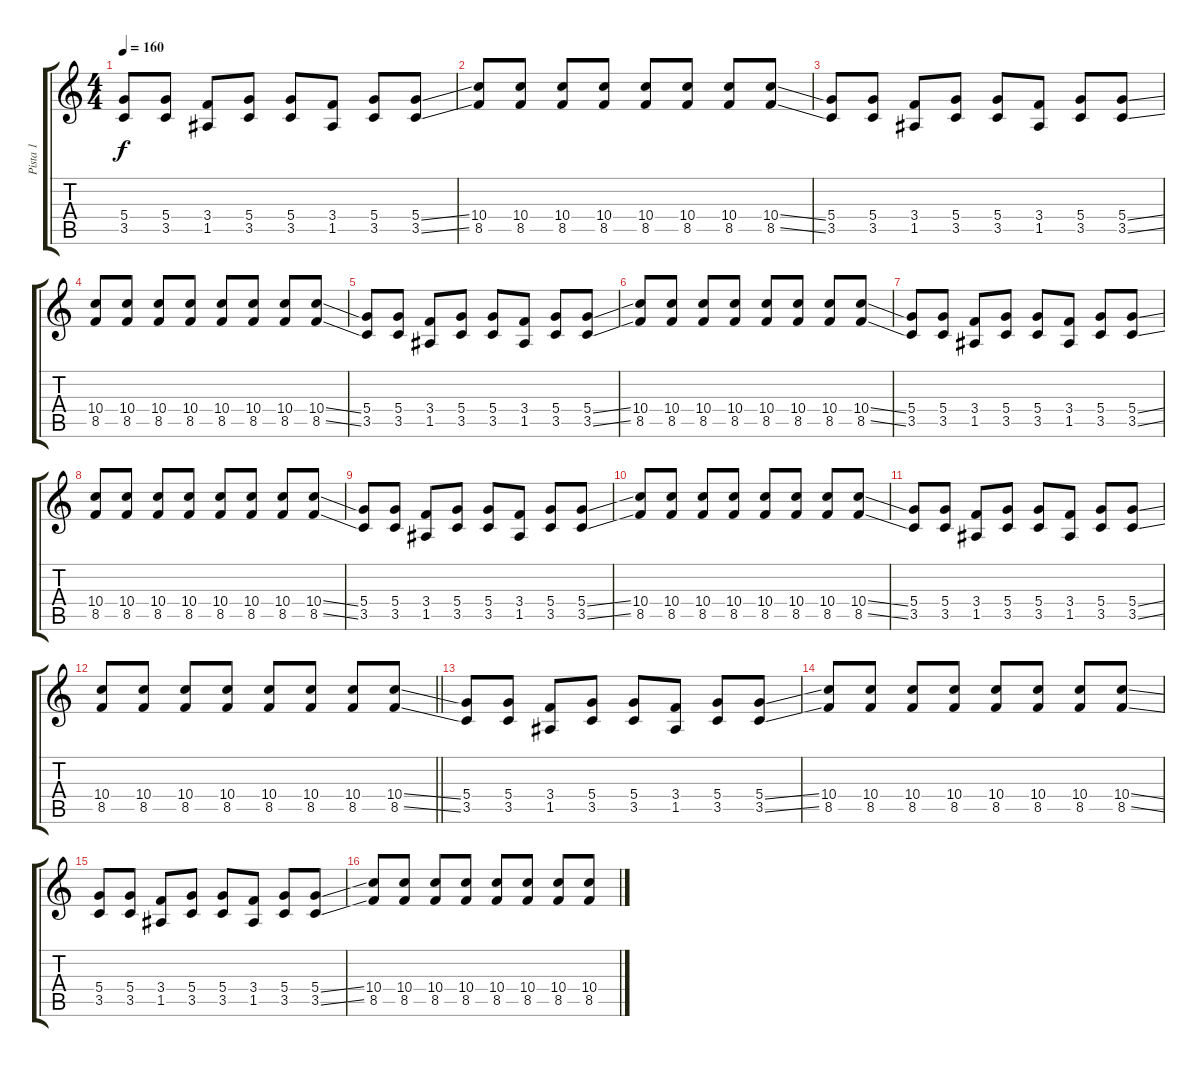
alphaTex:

\track ("Pista 1" "Pista 1") {instrument distortionguitar}
\staff {score tabs}
\tuning (E4 B3 G3 D3 A2 E2) {hide}
\ts (4 4)
\tempo 160
\clef g2
\ks c
(5.4 3.5).8{dy f} (5.4 3.5).8 (3.4 1.5).8 (5.4 3.5).8 (5.4 3.5).8 (3.4 1.5).8 (5.4 3.5).8 (5.4{ss} 3.5{ss}).8 |
(10.4 8.5).8 (10.4 8.5).8 (10.4 8.5).8 (10.4 8.5).8 (10.4 8.5).8 (10.4 8.5).8 (10.4 8.5).8 (10.4{ss} 8.5{ss}).8 |
(5.4 3.5).8 (5.4 3.5).8 (3.4 1.5).8 (5.4 3.5).8 (5.4 3.5).8 (3.4 1.5).8 (5.4 3.5).8 (5.4{ss} 3.5{ss}).8 |
(10.4 8.5).8 (10.4 8.5).8 (10.4 8.5).8 (10.4 8.5).8 (10.4 8.5).8 (10.4 8.5).8 (10.4 8.5).8 (10.4{ss} 8.5{ss}).8 |
(5.4 3.5).8 (5.4 3.5).8 (3.4 1.5).8 (5.4 3.5).8 (5.4 3.5).8 (3.4 1.5).8 (5.4 3.5).8 (5.4{ss} 3.5{ss}).8 |
(10.4 8.5).8 (10.4 8.5).8 (10.4 8.5).8 (10.4 8.5).8 (10.4 8.5).8 (10.4 8.5).8 (10.4 8.5).8 (10.4{ss} 8.5{ss}).8 |
(5.4 3.5).8 (5.4 3.5).8 (3.4 1.5).8 (5.4 3.5).8 (5.4 3.5).8 (3.4 1.5).8 (5.4 3.5).8 (5.4{ss} 3.5{ss}).8 |
(10.4 8.5).8 (10.4 8.5).8 (10.4 8.5).8 (10.4 8.5).8 (10.4 8.5).8 (10.4 8.5).8 (10.4 8.5).8 (10.4{ss} 8.5{ss}).8 |
(5.4 3.5).8 (5.4 3.5).8 (3.4 1.5).8 (5.4 3.5).8 (5.4 3.5).8 (3.4 1.5).8 (5.4 3.5).8 (5.4{ss} 3.5{ss}).8 |
(10.4 8.5).8 (10.4 8.5).8 (10.4 8.5).8 (10.4 8.5).8 (10.4 8.5).8 (10.4 8.5).8 (10.4 8.5).8 (10.4{ss} 8.5{ss}).8 |
(5.4 3.5).8 (5.4 3.5).8 (3.4 1.5).8 (5.4 3.5).8 (5.4 3.5).8 (3.4 1.5).8 (5.4 3.5).8 (5.4{ss} 3.5{ss}).8 |
\barLineRight lightlight
(10.4 8.5).8 (10.4 8.5).8 (10.4 8.5).8 (10.4 8.5).8 (10.4 8.5).8 (10.4 8.5).8 (10.4 8.5).8 (10.4{ss} 8.5{ss}).8 |
(5.4 3.5).8 (5.4 3.5).8 (3.4 1.5).8 (5.4 3.5).8 (5.4 3.5).8 (3.4 1.5).8 (5.4 3.5).8 (5.4{ss} 3.5{ss}).8 |
(10.4 8.5).8 (10.4 8.5).8 (10.4 8.5).8 (10.4 8.5).8 (10.4 8.5).8 (10.4 8.5).8 (10.4 8.5).8 (10.4{ss} 8.5{ss}).8 |
(5.4 3.5).8 (5.4 3.5).8 (3.4 1.5).8 (5.4 3.5).8 (5.4 3.5).8 (3.4 1.5).8 (5.4 3.5).8 (5.4{ss} 3.5{ss}).8 |
(10.4 8.5).8 (10.4 8.5).8 (10.4 8.5).8 (10.4 8.5).8 (10.4 8.5).8 (10.4 8.5).8 (10.4 8.5).8 (10.4{ss} 8.5{ss}).8
